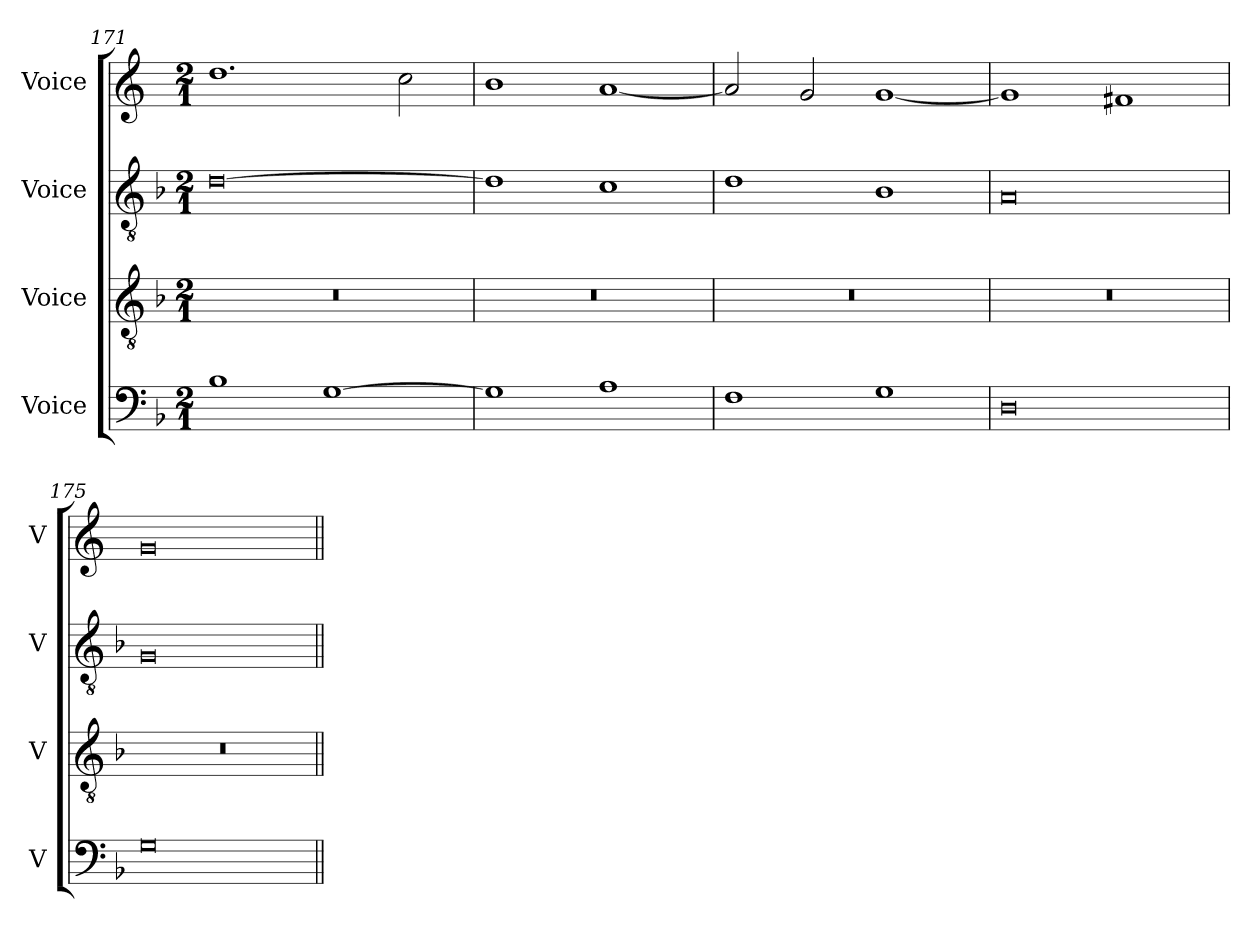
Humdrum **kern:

**kern	**kern	**kern	**kern
*part4	*part3	*part2	*part1
*staff4	*staff3	*staff2	*staff1
*I"Voice	*I"Voice	*I"Voice	*I"Voice
*I'V	*I'V	*I'V	*I'V
*clefF4	*clefGv2	*clefGv2	*clefG2
*k[b-]	*k[b-]	*k[b-]	*k[]
*M2/1	*M2/1	*M2/1	*M2/1
=171	=171	=171	=171
1B-	0r	[0d	1.dd
[1G	.	.	.
.	.	.	2cc\
=172	=172	=172	=172
1G]	0r	1d]	1b
1A	.	1c	[1a
=173	=173	=173	=173
1F	0r	1d	2a/]
.	.	.	2g/
1G	.	1B-	[1g
=174	=174	=174	=174
0D	0r	0A	1g]
.	.	.	1f#X
!!LO:PB:g=z
=175	=175	=175	=175
0G	0r	0G	0g
=||	=||	=||	=||
*-	*-	*-	*-
